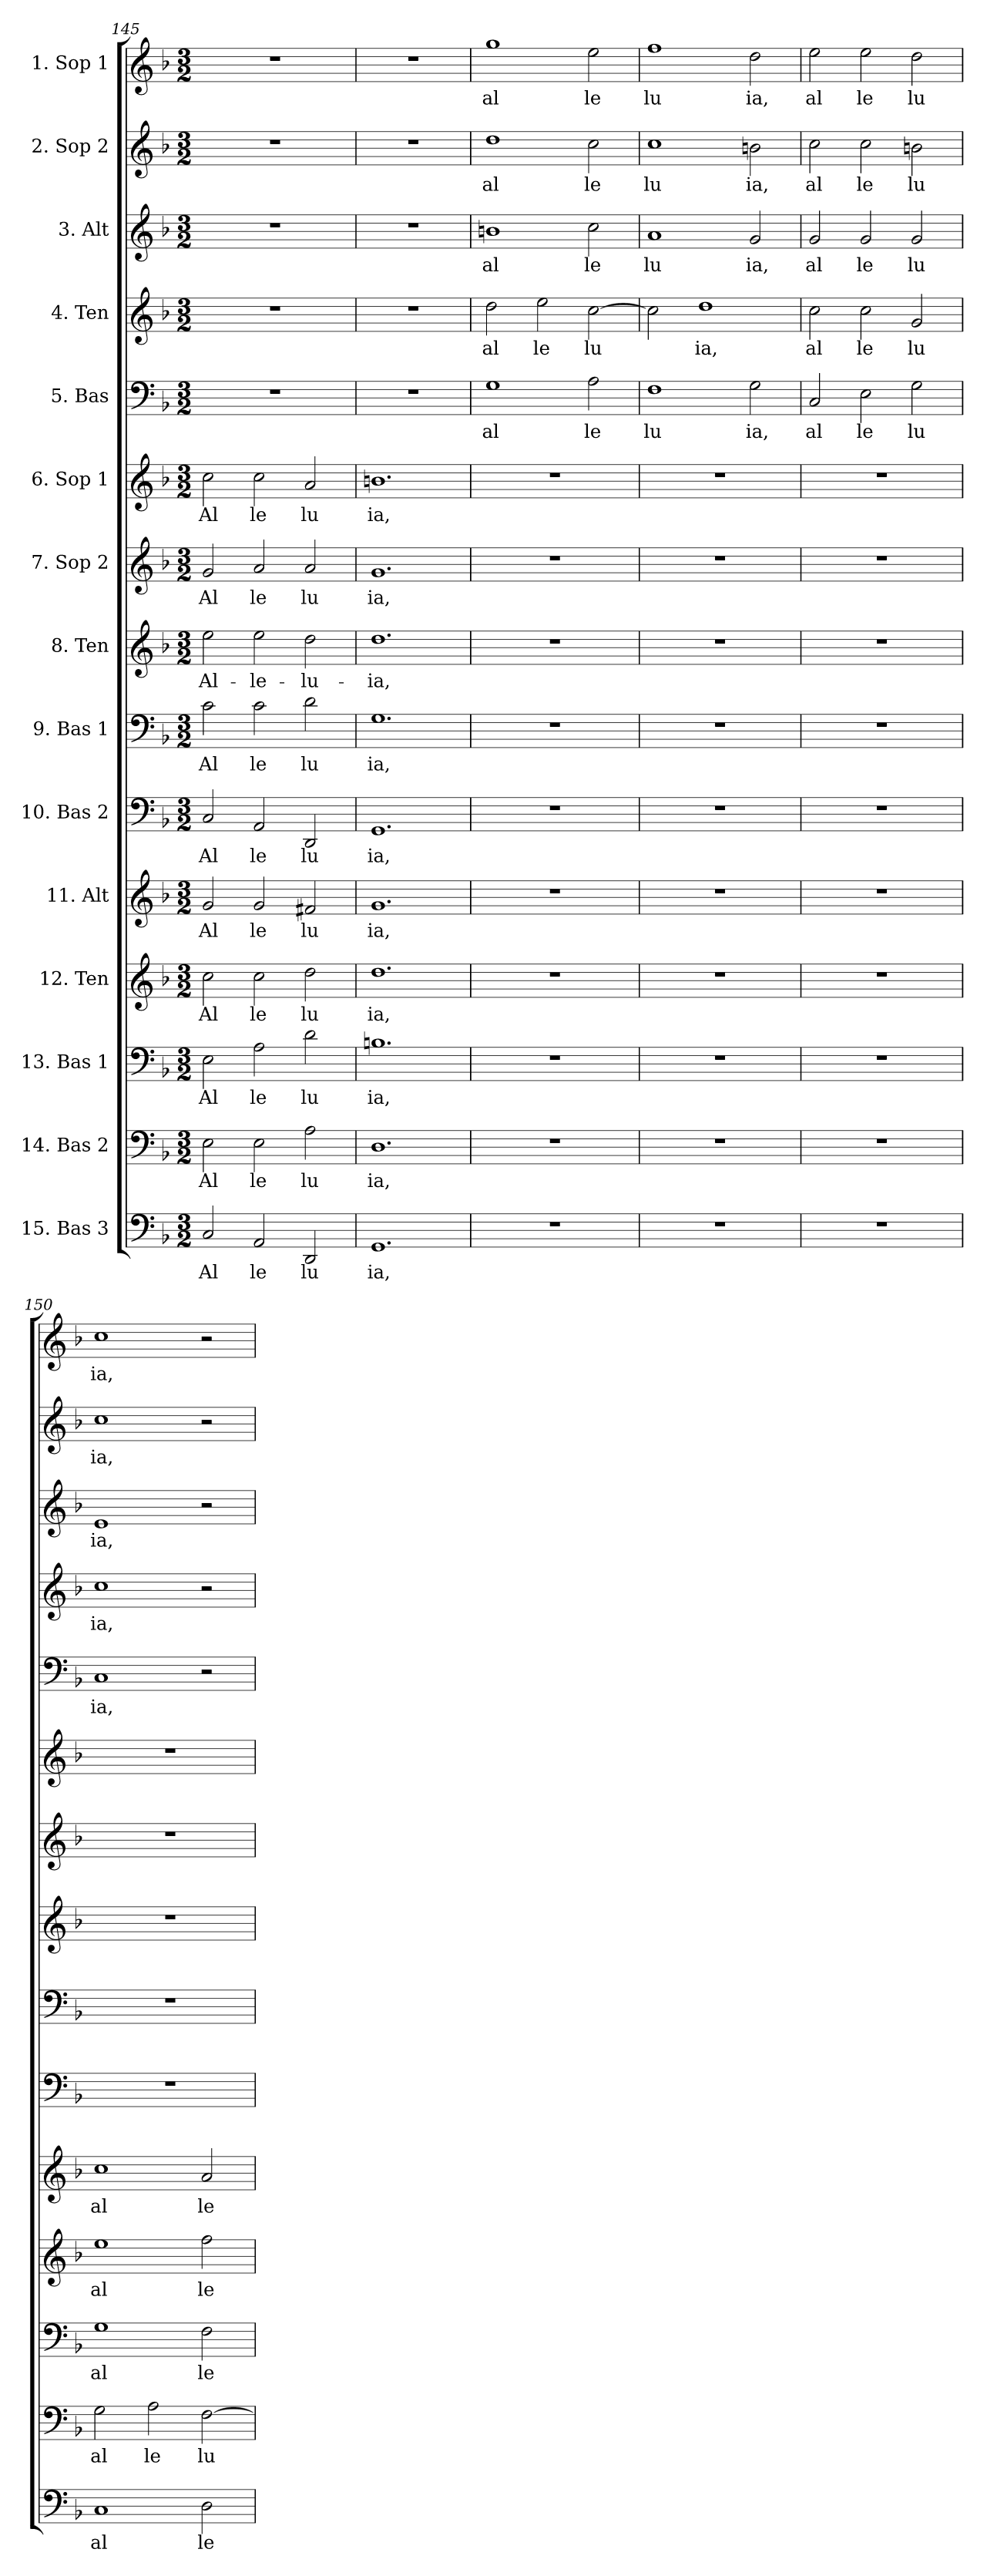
**kern	**text	**kern	**text	**kern	**text	**kern	**text	**kern	**text	**kern	**text	**kern	**text	**kern	**text	**kern	**text	**kern	**text	**kern	**text	**kern	**text	**kern	**text	**kern	**text	**kern	**text
*part15	*part15	*part14	*part14	*part13	*part13	*part12	*part12	*part11	*part11	*part10	*part10	*part9	*part9	*part8	*part8	*part7	*part7	*part6	*part6	*part5	*part5	*part4	*part4	*part3	*part3	*part2	*part2	*part1	*part1
*staff15	*staff15	*staff14	*staff14	*staff13	*staff13	*staff12	*staff12	*staff11	*staff11	*staff10	*staff10	*staff9	*staff9	*staff8	*staff8	*staff7	*staff7	*staff6	*staff6	*staff5	*staff5	*staff4	*staff4	*staff3	*staff3	*staff2	*staff2	*staff1	*staff1
*I"15. Bas 3	*	*I"14. Bas 2	*	*I"13. Bas 1	*	*I"12. Ten	*	*I"11. Alt	*	*I"10. Bas 2	*	*I"9. Bas 1	*	*I"8. Ten	*	*I"7. Sop 2	*	*I"6. Sop 1	*	*I"5. Bas	*	*I"4. Ten	*	*I"3. Alt	*	*I"2. Sop 2	*	*I"1. Sop 1	*
*clefF4	*	*clefF4	*	*clefF4	*	*clefG2	*	*clefG2	*	*clefF4	*	*clefF4	*	*clefG2	*	*clefG2	*	*clefG2	*	*clefF4	*	*clefG2	*	*clefG2	*	*clefG2	*	*clefG2	*
*k[b-]	*	*k[b-]	*	*k[b-]	*	*k[b-]	*	*k[b-]	*	*k[b-]	*	*k[b-]	*	*k[b-]	*	*k[b-]	*	*k[b-]	*	*k[b-]	*	*k[b-]	*	*k[b-]	*	*k[b-]	*	*k[b-]	*
*F:	*	*F:	*	*F:	*	*F:	*	*F:	*	*F:	*	*F:	*	*F:	*	*F:	*	*F:	*	*F:	*	*F:	*	*F:	*	*F:	*	*F:	*
*M3/2	*	*M3/2	*	*M3/2	*	*M3/2	*	*M3/2	*	*M3/2	*	*M3/2	*	*M3/2	*	*M3/2	*	*M3/2	*	*M3/2	*	*M3/2	*	*M3/2	*	*M3/2	*	*M3/2	*
=145	=145	=145	=145	=145	=145	=145	=145	=145	=145	=145	=145	=145	=145	=145	=145	=145	=145	=145	=145	=145	=145	=145	=145	=145	=145	=145	=145	=145	=145
!	!LO:LY:b:cj	!	!LO:LY:b:cj	!	!LO:LY:b:cj	!	!LO:LY:b:cj	!	!LO:LY:b:cj	!	!LO:LY:b:cj	!	!LO:LY:b:cj	!	!LO:LY:b:cj	!	!LO:LY:b:cj	!	!LO:LY:b:cj	!	!	!	!	!	!	!	!	!	!
2C/	Al	2E\	Al	2E\	Al	2cc\	Al	2g/	Al	2C/	Al	2c\	Al	2ee\	Al-	2g/	Al	2cc\	Al	1.r	.	1.r	.	1.r	.	1.r	.	1.r	.
!	!LO:LY:b:cj	!	!LO:LY:b:cj	!	!LO:LY:b:cj	!	!LO:LY:b:cj	!	!LO:LY:b:cj	!	!LO:LY:b:cj	!	!LO:LY:b:cj	!	!LO:LY:b:cj	!	!LO:LY:b:cj	!	!LO:LY:b:cj	!	!	!	!	!	!	!	!	!	!
2AA/	le	2E\	le	2A\	le	2cc\	le	2g/	le	2AA/	le	2c\	le	2ee\	-le-	2a/	le	2cc\	le	.	.	.	.	.	.	.	.	.	.
!	!LO:LY:b:cj	!	!LO:LY:b:cj	!	!LO:LY:b:cj	!	!LO:LY:b:cj	!	!LO:LY:b:cj	!	!LO:LY:b:cj	!	!LO:LY:b:cj	!	!LO:LY:b:cj	!	!LO:LY:b:cj	!	!LO:LY:b:cj	!	!	!	!	!	!	!	!	!	!
2DD/	lu	2A\	lu	2d\	lu	2dd\	lu	2f#X/	lu	2DD/	lu	2d\	lu	2dd\	-lu-	2a/	lu	2a/	lu	.	.	.	.	.	.	.	.	.	.
=146	=146	=146	=146	=146	=146	=146	=146	=146	=146	=146	=146	=146	=146	=146	=146	=146	=146	=146	=146	=146	=146	=146	=146	=146	=146	=146	=146	=146	=146
!	!LO:LY:b:cj	!	!LO:LY:b:cj	!	!LO:LY:b:cj	!	!LO:LY:b:cj	!	!LO:LY:b:cj	!	!LO:LY:b:cj	!	!LO:LY:b:cj	!	!LO:LY:b:cj	!	!LO:LY:b:cj	!	!LO:LY:b:cj	!	!	!	!	!	!	!	!	!	!
1.GG	ia,	1.D	ia,	1.Bn	ia,	1.dd	ia,	1.g	ia,	1.GG	ia,	1.G	ia,	1.dd	-ia,	1.g	ia,	1.bn	ia,	1.r	.	1.r	.	1.r	.	1.r	.	1.r	.
=147	=147	=147	=147	=147	=147	=147	=147	=147	=147	=147	=147	=147	=147	=147	=147	=147	=147	=147	=147	=147	=147	=147	=147	=147	=147	=147	=147	=147	=147
!	!	!	!	!	!	!	!	!	!	!	!	!	!	!	!	!	!	!	!	!	!LO:LY:b:cj	!	!LO:LY:b:cj	!	!LO:LY:b:cj	!	!LO:LY:b:cj	!	!LO:LY:b:cj
1.r	.	1.r	.	1.r	.	1.r	.	1.r	.	1.r	.	1.r	.	1.r	.	1.r	.	1.r	.	1G	al	2dd\	al	1bn	al	1dd	al	1gg	al
!	!	!	!	!	!	!	!	!	!	!	!	!	!	!	!	!	!	!	!	!	!	!	!LO:LY:b:cj	!	!	!	!	!	!
.	.	.	.	.	.	.	.	.	.	.	.	.	.	.	.	.	.	.	.	.	.	2ee\	le	.	.	.	.	.	.
!	!	!	!	!	!	!	!	!	!	!	!	!	!	!	!	!	!	!	!	!	!LO:LY:b:cj	!	!LO:LY:b:cj	!	!LO:LY:b:cj	!	!LO:LY:b:cj	!	!LO:LY:b:cj
.	.	.	.	.	.	.	.	.	.	.	.	.	.	.	.	.	.	.	.	2A\	le	[>2cc\	lu	2cc\	le	2cc\	le	2ee\	le
=148	=148	=148	=148	=148	=148	=148	=148	=148	=148	=148	=148	=148	=148	=148	=148	=148	=148	=148	=148	=148	=148	=148	=148	=148	=148	=148	=148	=148	=148
!	!	!	!	!	!	!	!	!	!	!	!	!	!	!	!	!	!	!	!	!	!LO:LY:b:cj	!	!	!	!LO:LY:b:cj	!	!LO:LY:b:cj	!	!LO:LY:b:cj
1.r	.	1.r	.	1.r	.	1.r	.	1.r	.	1.r	.	1.r	.	1.r	.	1.r	.	1.r	.	1F	lu	2cc\]	.	1a	lu	1cc	lu	1ff	lu
!	!	!	!	!	!	!	!	!	!	!	!	!	!	!	!	!	!	!	!	!	!	!	!LO:LY:b:cj	!	!	!	!	!	!
.	.	.	.	.	.	.	.	.	.	.	.	.	.	.	.	.	.	.	.	.	.	1dd	ia,	.	.	.	.	.	.
!	!	!	!	!	!	!	!	!	!	!	!	!	!	!	!	!	!	!	!	!	!LO:LY:b:cj	!	!	!	!LO:LY:b:cj	!	!LO:LY:b:cj	!	!LO:LY:b:cj
.	.	.	.	.	.	.	.	.	.	.	.	.	.	.	.	.	.	.	.	2G\	ia,	.	.	2g/	ia,	2bn\	ia,	2dd\	ia,
=149	=149	=149	=149	=149	=149	=149	=149	=149	=149	=149	=149	=149	=149	=149	=149	=149	=149	=149	=149	=149	=149	=149	=149	=149	=149	=149	=149	=149	=149
!	!	!	!	!	!	!	!	!	!	!	!	!	!	!	!	!	!	!	!	!	!LO:LY:b:cj	!	!LO:LY:b:cj	!	!LO:LY:b:cj	!	!LO:LY:b:cj	!	!LO:LY:b:cj
1.r	.	1.r	.	1.r	.	1.r	.	1.r	.	1.r	.	1.r	.	1.r	.	1.r	.	1.r	.	2C/	al	2cc\	al	2g/	al	2cc\	al	2ee\	al
!	!	!	!	!	!	!	!	!	!	!	!	!	!	!	!	!	!	!	!	!	!LO:LY:b:cj	!	!LO:LY:b:cj	!	!LO:LY:b:cj	!	!LO:LY:b:cj	!	!LO:LY:b:cj
.	.	.	.	.	.	.	.	.	.	.	.	.	.	.	.	.	.	.	.	2E\	le	2cc\	le	2g/	le	2cc\	le	2ee\	le
!	!	!	!	!	!	!	!	!	!	!	!	!	!	!	!	!	!	!	!	!	!LO:LY:b:cj	!	!LO:LY:b:cj	!	!LO:LY:b:cj	!	!LO:LY:b:cj	!	!LO:LY:b:cj
.	.	.	.	.	.	.	.	.	.	.	.	.	.	.	.	.	.	.	.	2G\	lu	2g/	lu	2g/	lu	2bn\	lu	2dd\	lu
=150	=150	=150	=150	=150	=150	=150	=150	=150	=150	=150	=150	=150	=150	=150	=150	=150	=150	=150	=150	=150	=150	=150	=150	=150	=150	=150	=150	=150	=150
!	!LO:LY:b:cj	!	!LO:LY:b:cj	!	!LO:LY:b:cj	!	!LO:LY:b:cj	!	!LO:LY:b:cj	!	!	!	!	!	!	!	!	!	!	!	!LO:LY:b:cj	!	!LO:LY:b:cj	!	!LO:LY:b:cj	!	!LO:LY:b:cj	!	!LO:LY:b:cj
1C	al	2G\	al	1G	al	1ee	al	1cc	al	1.r	.	1.r	.	1.r	.	1.r	.	1.r	.	1C	ia,	1cc	ia,	1e	ia,	1cc	ia,	1cc	ia,
!	!	!	!LO:LY:b:cj	!	!	!	!	!	!	!	!	!	!	!	!	!	!	!	!	!	!	!	!	!	!	!	!	!	!
.	.	2A\	le	.	.	.	.	.	.	.	.	.	.	.	.	.	.	.	.	.	.	.	.	.	.	.	.	.	.
!	!LO:LY:b:cj	!	!LO:LY:b:cj	!	!LO:LY:b:cj	!	!LO:LY:b:cj	!	!LO:LY:b:cj	!	!	!	!	!	!	!	!	!	!	!	!	!	!	!	!	!	!	!	!
2D\	le	[>2F\	lu	2F\	le	2ff\	le	2a/	le	.	.	.	.	.	.	.	.	.	.	2r	.	2r	.	2r	.	2r	.	2r	.
=	=	=	=	=	=	=	=	=	=	=	=	=	=	=	=	=	=	=	=	=	=	=	=	=	=	=	=	=	=
*-	*-	*-	*-	*-	*-	*-	*-	*-	*-	*-	*-	*-	*-	*-	*-	*-	*-	*-	*-	*-	*-	*-	*-	*-	*-	*-	*-	*-	*-
